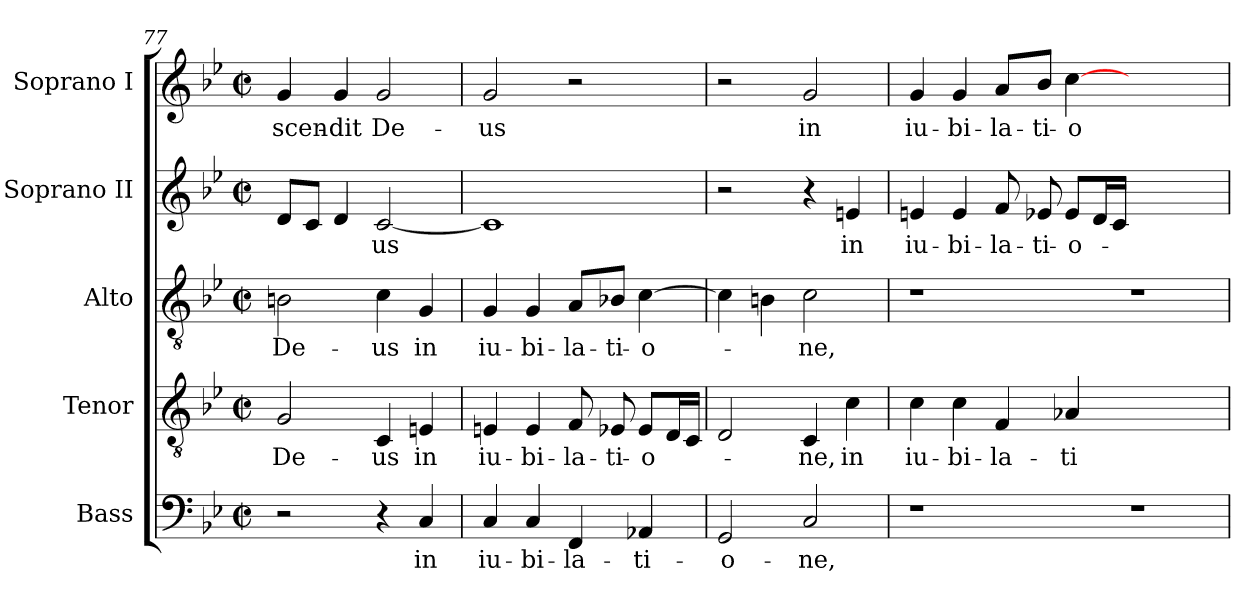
**kern	**text	**kern	**text	**kern	**text	**kern	**text	**kern	**text
*part5	*part5	*part4	*part4	*part3	*part3	*part2	*part2	*part1	*part1
*staff5	*staff5	*staff4	*staff4	*staff3	*staff3	*staff2	*staff2	*staff1	*staff1
*I"Bass	*	*I"Tenor	*	*I"Alto	*	*I"Soprano II	*	*I"Soprano I	*
!!LO:LB:g=z
*clefF4	*	*clefGv2	*	*clefGv2	*	*clefG2	*	*clefG2	*
*	*	*ITrd7c12	*	*	*	*	*	*	*
*k[b-e-]	*	*k[b-e-]	*	*k[b-e-]	*	*k[b-e-]	*	*k[b-e-]	*
*B-:	*	*B-:	*	*B-:	*	*B-:	*	*B-:	*
*M2/2	*	*M2/2	*	*M2/2	*	*M2/2	*	*M2/2	*
*met(c|)	*	*met(c|)	*	*met(c|)	*	*met(c|)	*	*met(c|)	*
=77	=77	=77	=77	=77	=77	=77	=77	=77	=77
!	!	!	!LO:LY:b:color=#000000	!	!	!	!	!	!
!	!	!	!	!	!LO:LY:b:color=#000000	!	!	!	!
!	!	!	!	!	!	!	!	!	!LO:LY:b:color=#000000
2r	.	2GGi/	De-	2Bni\	De-	8di/L	.	4gi/	scen-
.	.	.	.	.	.	8ci/J	.	.	.
!	!	!	!	!	!	!	!	!	!LO:LY:b:color=#000000
.	.	.	.	.	.	4di/	.	4gi/	dit
!	!	!	!LO:LY:b:color=#000000	!	!	!	!	!	!
!	!	!	!	!	!LO:LY:b:color=#000000	!	!	!	!
!	!	!	!	!	!	!	!LO:LY:b:color=#000000	!	!
!	!	!	!	!	!	!	!	!	!LO:LY:b:color=#000000
4r	.	4CCi/	us	4ci\	us	[<2ci/	-us	2gi/	De-
!	!LO:LY:b:color=#000000	!	!	!	!	!	!	!	!
!	!	!	!LO:LY:b:color=#000000	!	!	!	!	!	!
!	!	!	!	!	!LO:LY:b:color=#000000	!	!	!	!
4Ci/	in	4EEni/	in	4Gi/	in	.	.	.	.
=78	=78	=78	=78	=78	=78	=78	=78	=78	=78
!	!LO:LY:b:color=#000000	!	!	!	!	!	!	!	!
!	!	!	!LO:LY:b:color=#000000	!	!	!	!	!	!
!	!	!	!	!	!LO:LY:b:color=#000000	!	!	!	!
!	!	!	!	!	!	!	!	!	!LO:LY:b:color=#000000
4Ci/	iu-	4EEni/	iu-	4Gi/	iu-	1ci]	.	2gi/	us
!	!LO:LY:b:color=#000000	!	!	!	!	!	!	!	!
!	!	!	!LO:LY:b:color=#000000	!	!	!	!	!	!
!	!	!	!	!	!LO:LY:b:color=#000000	!	!	!	!
4Ci/	bi-	4EEi/	bi-	4Gi/	bi-	.	.	.	.
!	!LO:LY:b:color=#000000	!	!	!	!	!	!	!	!
!	!	!	!LO:LY:b:color=#000000	!	!	!	!	!	!
!	!	!	!	!	!LO:LY:b:color=#000000	!	!	!	!
4FFi/	la-	8FFi/	la-	8Ai/L	la-	.	.	2r	.
!	!	!	!LO:LY:b:color=#000000	!	!	!	!	!	!
!	!	!	!	!	!LO:LY:b:color=#000000	!	!	!	!
.	.	8EE-Xi/	ti-	8B-Xi/J	ti-	.	.	.	.
!	!LO:LY:b:color=#000000	!	!	!	!	!	!	!	!
!	!	!	!LO:LY:b:color=#000000	!	!	!	!	!	!
!	!	!	!	!	!LO:LY:b:color=#000000	!	!	!	!
4AA-Xi/	ti-	8EE-i/L	o--	[>4ci\	o--	.	.	.	.
.	.	16DDi/L	.	.	.	.	.	.	.
.	.	16CCi/JJ	.	.	.	.	.	.	.
=79	=79	=79	=79	=79	=79	=79	=79	=79	=79
!	!LO:LY:b:color=#000000	!	!	!	!	!	!	!	!
2GGi/	o-	2DDi/	.	4ci\]	.	2r	.	2r	.
.	.	.	.	4Bni\	.	.	.	.	.
!	!LO:LY:b:color=#000000	!	!	!	!	!	!	!	!
!	!	!	!LO:LY:b:color=#000000	!	!	!	!	!	!
!	!	!	!	!	!LO:LY:b:color=#000000	!	!	!	!
!	!	!	!	!	!	!	!	!	!LO:LY:b:color=#000000
2Ci/	ne,	4CCi/	-ne,	2ci\	-ne,	4r	.	2gi/	in
!	!	!	!LO:LY:b:color=#000000	!	!	!	!	!	!
!	!	!	!	!	!	!	!LO:LY:b:color=#000000	!	!
.	.	4Ci\	in	.	.	4eni/	in	.	.
=80	=80	=80	=80	=80	=80	=80	=80	=80	=80
!	!	!	!LO:LY:b:color=#000000	!	!	!	!	!	!
!	!	!	!	!	!	!	!LO:LY:b:color=#000000	!	!
!	!	!	!	!	!	!	!	!	!LO:LY:b:color=#000000
1r	.	4Ci\	iu-	1r	.	4eni/	iu-	4gi/	iu-
!	!	!	!LO:LY:b:color=#000000	!	!	!	!	!	!
!	!	!	!	!	!	!	!LO:LY:b:color=#000000	!	!
!	!	!	!	!	!	!	!	!	!LO:LY:b:color=#000000
.	.	4Ci\	bi-	.	.	4ei/	bi-	4gi/	bi-
!	!	!	!LO:LY:b:color=#000000	!	!	!	!	!	!
!	!	!	!	!	!	!	!LO:LY:b:color=#000000	!	!
!	!	!	!	!	!	!	!	!	!LO:LY:b:color=#000000
.	.	4FFi/	la-	.	.	8fi/	la-	8ai/L	la-
!	!	!	!	!	!	!	!LO:LY:b:color=#000000	!	!
!	!	!	!	!	!	!	!	!	!LO:LY:b:color=#000000
.	.	.	.	.	.	8e-Xi/	ti-	8b-i/J	ti-
!	!	!	!LO:LY:b:color=#000000	!	!	!	!	!	!
!	!	!	!	!	!	!	!LO:LY:b:color=#000000	!	!
!	!	!	!	!	!	!	!	!	!LO:LY:b:color=#000000
.	.	4AA-Xi/	ti-	.	.	8e-i/L	o--	[>4cci\	o--
.	.	.	.	.	.	16di/L	.	.	.
.	.	.	.	.	.	16ci/JJ	.	.	.
1r	.	1ryy	.	1r	.	1ryy	.	1ryy	.
=	=	=	=	=	=	=	=	=	=
*-	*-	*-	*-	*-	*-	*-	*-	*-	*-
